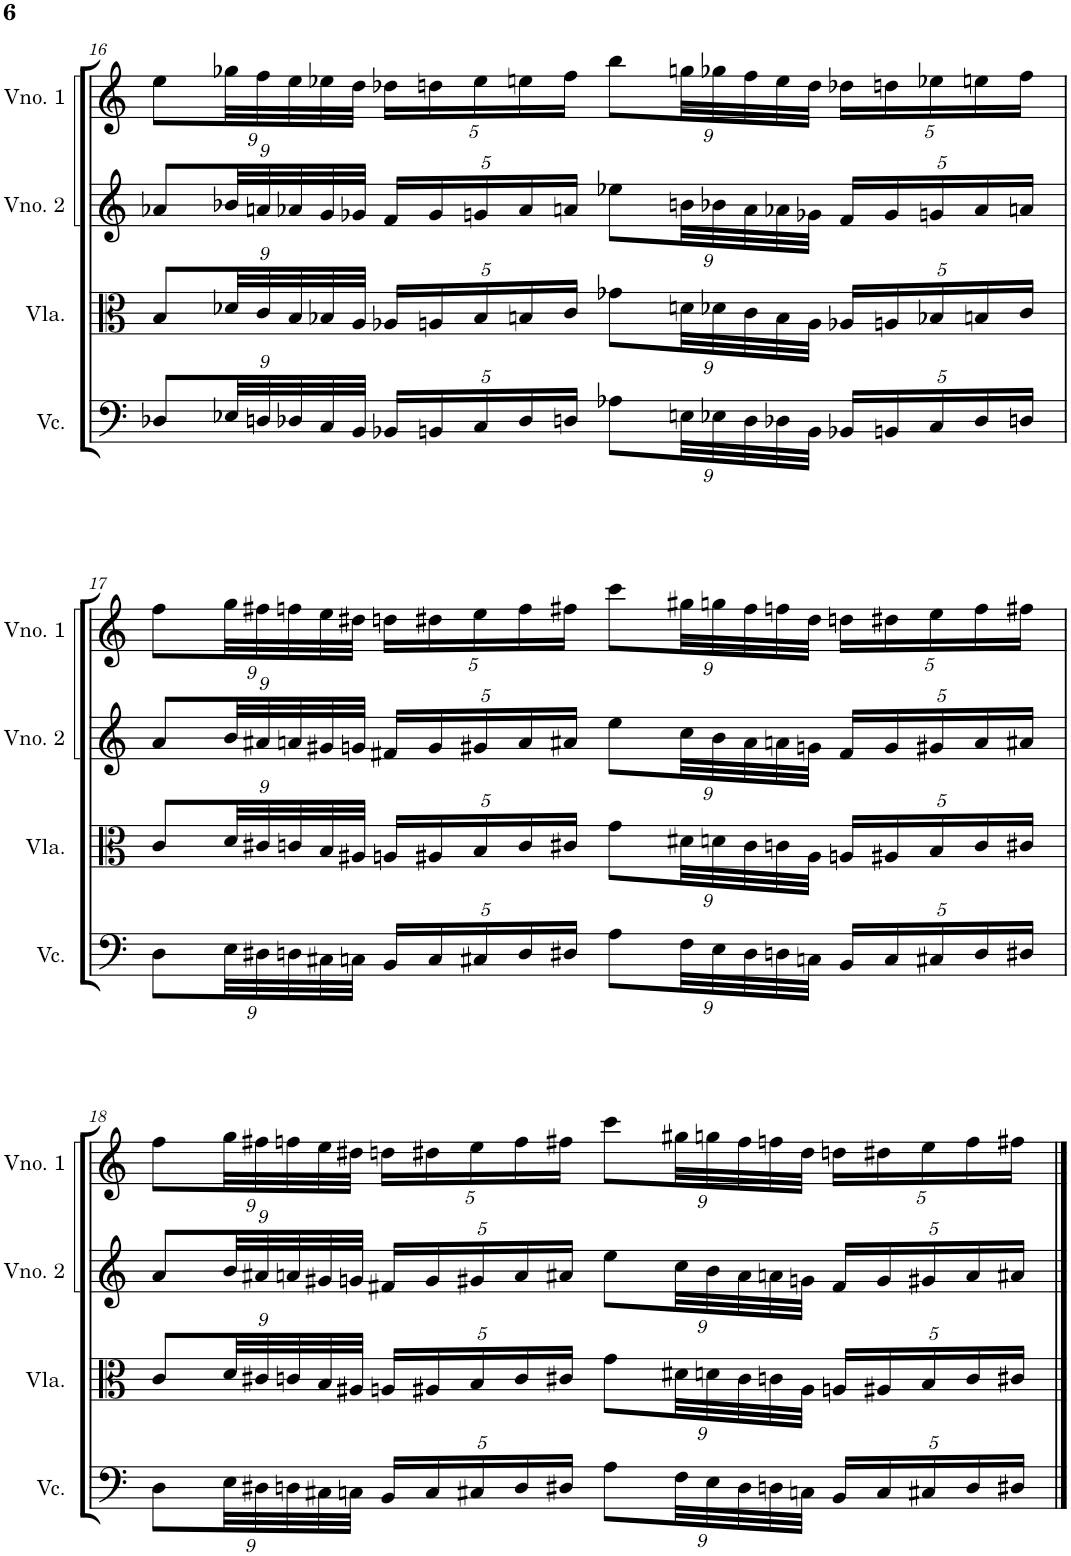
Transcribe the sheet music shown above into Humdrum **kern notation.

**kern	**kern	**kern	**kern
*part4	*part3	*part2	*part1
*staff4	*staff3	*staff2	*staff1
*I"Violoncelo	*I"Viola	*I"Violino 2	*I"Violino 1
*I'Vc.	*I'Vla.	*I'Vno. 2	*I'Vno. 1
!!LO:PB:g=z
*clefF4	*clefC3	*clefG2	*clefG2
*k[]	*k[]	*k[]	*k[]
*M4/4	*M4/4	*M4/4	*M4/4
*Xbrackettup	*Xbrackettup	*Xbrackettup	*Xbrackettup
=16	=16	=16	=16
9D-X/L	9B/L	9a-X/L	9ee\L
36E-X/LL	36d-X/LL	36b-X/LL	36gg-X\LL
36Dn/	36c/	36an/	36ff\
36D-X/	36B/	36a-X/	36ee\
36C/	36B-X/	36g/	36ee-X\
36BB/JJJ	36A/JJJ	36g-X/JJJ	36dd\JJJ
20BB-X/LL	20A-X/LL	20f/LL	20dd-X\LL
20BBn/	20An/	20g-/	20ddn\
20C/	20B-/	20gn/	20ee-\
20D-/	20Bn/	20a-/	20een\
20Dn/JJ	20c/JJ	20an/JJ	20ff\JJ
9A-X\L	9g-X\L	9ee-X\L	9bb\L
36En\LL	36dn\LL	36bn\LL	36ggn\LL
36E-X\	36d-X\	36b-X\	36gg-X\
36D\	36c\	36a\	36ff\
36D-X\	36B\	36a-X\	36ee\
36BB\JJJ	36A\JJJ	36g-X\JJJ	36dd\JJJ
20BB-X/LL	20A-X/LL	20f/LL	20dd-X\LL
20BBn/	20An/	20g-/	20ddn\
20C/	20B-X/	20gn/	20ee-X\
20D-/	20Bn/	20a-/	20een\
20Dn/JJ	20c/JJ	20an/JJ	20ff\JJ
!!LO:LB:g=z
=17	=17	=17	=17
9D\L	9c/L	9a/L	9ff\L
36E\LL	36d/LL	36b/LL	36gg\LL
36D#X\	36c#X/	36a#X/	36ff#X\
36Dn\	36cn/	36an/	36ffn\
36C#X\	36B/	36g#X/	36ee\
36Cn\JJJ	36A#X/JJJ	36gn/JJJ	36dd#X\JJJ
20BB/LL	20An/LL	20f#X/LL	20ddn\LL
20C/	20A#X/	20g/	20dd#X\
20C#X/	20B/	20g#X/	20ee\
20D/	20c/	20a/	20ff\
20D#X/JJ	20c#X/JJ	20a#X/JJ	20ff#X\JJ
9A\L	9g\L	9ee\L	9ccc\L
36F\LL	36d#X\LL	36cc\LL	36gg#X\LL
36E\	36dn\	36b\	36ggn\
36D#\	36c#\	36a#\	36ff#\
36Dn\	36cn\	36an\	36ffn\
36Cn\JJJ	36A#\JJJ	36gn\JJJ	36dd#\JJJ
20BB/LL	20An/LL	20f#/LL	20ddn\LL
20C/	20A#X/	20g/	20dd#X\
20C#X/	20B/	20g#X/	20ee\
20D/	20c/	20a/	20ff\
20D#X/JJ	20c#X/JJ	20a#X/JJ	20ff#X\JJ
!!LO:LB:g=z
=18	=18	=18	=18
9D\L	9c/L	9a/L	9ff\L
36E\LL	36d/LL	36b/LL	36gg\LL
36D#X\	36c#X/	36a#X/	36ff#X\
36Dn\	36cn/	36an/	36ffn\
36C#X\	36B/	36g#X/	36ee\
36Cn\JJJ	36A#X/JJJ	36gn/JJJ	36dd#X\JJJ
20BB/LL	20An/LL	20f#X/LL	20ddn\LL
20C/	20A#X/	20g/	20dd#X\
20C#X/	20B/	20g#X/	20ee\
20D/	20c/	20a/	20ff\
20D#X/JJ	20c#X/JJ	20a#X/JJ	20ff#X\JJ
9A\L	9g\L	9ee\L	9ccc\L
36F\LL	36d#X\LL	36cc\LL	36gg#X\LL
36E\	36dn\	36b\	36ggn\
36D#\	36c#\	36a#\	36ff#\
36Dn\	36cn\	36an\	36ffn\
36Cn\JJJ	36A#\JJJ	36gn\JJJ	36dd#\JJJ
20BB/LL	20An/LL	20f#/LL	20ddn\LL
20C/	20A#X/	20g/	20dd#X\
20C#X/	20B/	20g#X/	20ee\
20D/	20c/	20a/	20ff\
20D#X/JJ	20c#X/JJ	20a#X/JJ	20ff#X\JJ
==	==	==	==
*-	*-	*-	*-
